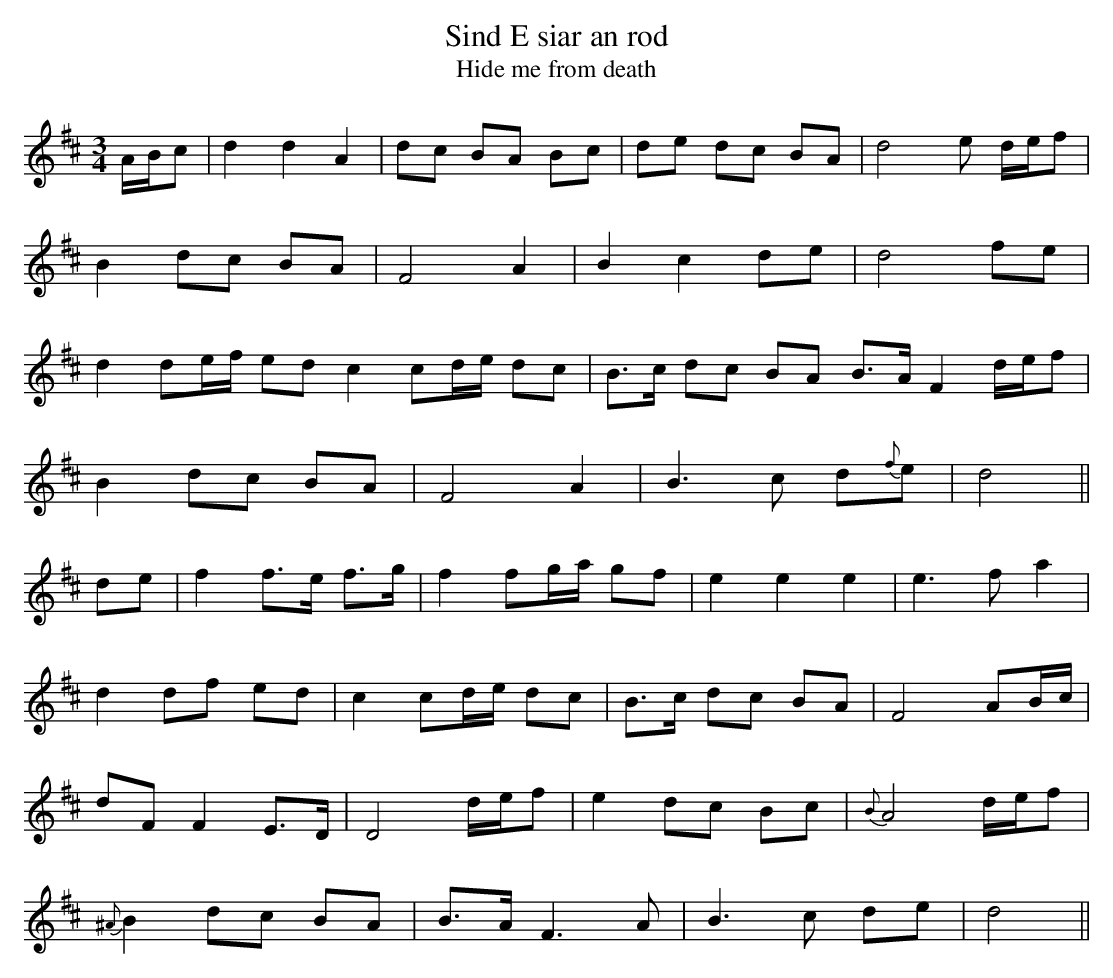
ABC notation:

X:1
T:Sind E siar an rod
T:Hide me from death
M:3/4
L:1/8
K:D
A/B/c|d2d2A2|dc BA Bc|de dc BA|d4 e d/e/f|
B2 dc BA|F4 A2|B2c2 de|d4 fe|
d2 de/f/ ed c2 cd/e/ dc|B>c dc BA B>A F2 d/e/f|
B2 dc BA|F4 A2|B3c d{f}e|d4||
de|f2 f>e f>g|f2 fg/a/ gf|e2e2e2|e3f a2|
d2 df ed|c2 cd/e/ dc|B>c dc BA|F4 AB/c/|
dF F2 E>D|D4 d/e/f|e2 dc Bc|{B}A4 d/e/f|
{^A}B2 dc BA|B>A F3A|B3c de|d4||
